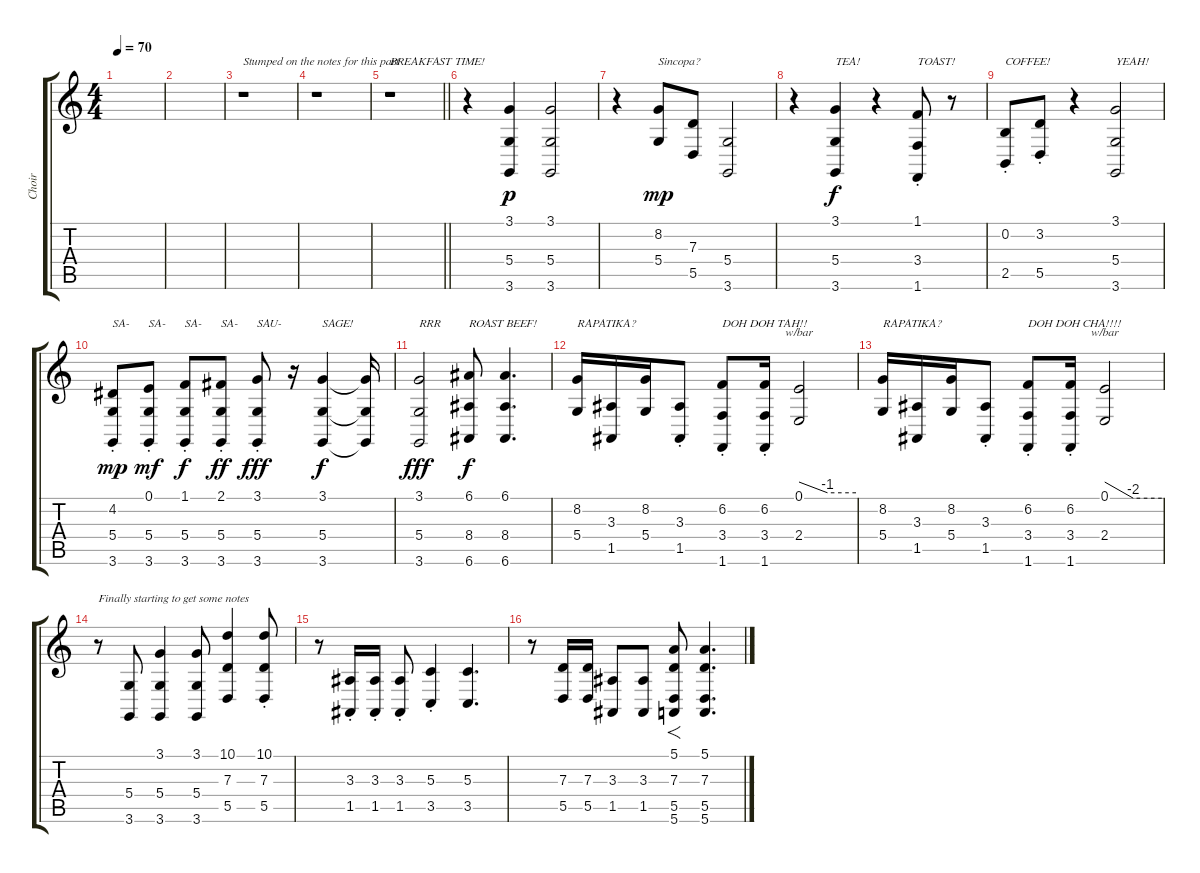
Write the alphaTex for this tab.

\track ("Choir" "Choir") {instrument choiraahs}
\staff {score tabs}
\tuning (E4 B3 G3 D3 A2 E2) {hide}
\ts (4 4)
\tempo 70
\clef g2
\ks c
|
|
r.1{txt "Stumped on the notes for this part"} |
r.1 |
\barLineRight lightlight
r.1{txt "BREAKFAST TIME!"} |
r.4{volume 14 instrument seashore} (3.1 5.4 3.6).4{dy p} (3.1 5.4 3.6).2 |
r.4 (8.2 5.4).8{txt "Sincopa?" dy mp} (7.3 5.5).8 (5.4 3.6).2 |
r.4{instrument choiraahs} (3.1 5.4 3.6).4{txt "TEA!" dy f} r.4 (1.1{st} 3.4{st} 1.6{st}).8{txt "TOAST!"} r.8 |
(0.2{st} 2.5{st}).8{txt "COFFEE!"} (3.2{st} 5.5{st}).8 r.4 (3.1 5.4 3.6).2{txt "YEAH!"} |
(4.2 5.4{st} 3.6{st}).8{txt "SA-" dy mp} (0.1 5.4{st} 3.6{st}).8{txt "SA-" dy mf} (1.1 5.4{st} 3.6{st}).8{txt "SA-" dy f} (2.1{st} 5.4{st} 3.6{st}).8{txt "SA-" dy ff} (3.1{st} 5.4{st} 3.6{st}).8{txt "SAU-" dy fff} r.16 (3.1 5.4 3.6).4{txt "SAGE!" dy f instrument applause} (3.1{t} 5.4{t} 3.6{t}).16 |
(3.1 5.4 3.6).2{txt "RRR" dy fff instrument helicopter} (6.1 8.4 6.6).8{txt "ROAST BEEF!" dy f instrument choiraahs} (6.1 8.4 6.6).4{d} |
(8.2 5.4).16{txt "RAPATIKA?" instrument choiraahs} (3.3 1.5).16 (8.2 5.4).16 (3.3{st} 1.5{st}).8 (6.2{st} 3.4{st} 1.6{st}).8{txt "DOH DOH TAH!!"} (6.2{st} 3.4{st} 1.6{st}).16 (0.1 2.4).2{tbe (custom default 0 0 30 -4 60 -4)} |
(8.2 5.4).16{txt "RAPATIKA?" instrument choiraahs} (3.3 1.5).16 (8.2 5.4).16 (3.3{st} 1.5{st}).8 (6.2{st} 3.4{st} 1.6{st}).8{txt "DOH DOH CHA!!!!"} (6.2{st} 3.4{st} 1.6{st}).16 (0.1 2.4).2{tbe (custom default 0 0 30 -8 60 -8)} |
r.8{txt "Finally starting to get some notes"} (5.4 3.6).8 (3.1 5.4 3.6).4 (3.1 5.4 3.6).8 (10.1 7.3 5.5).4 (10.1{st} 7.3{st} 5.5{st}).8 |
r.8 (3.3{st} 1.5).16 (3.3{st} 1.5).16 (3.3{st} 1.5).8 (5.3{st} 3.5).4 (5.3 3.5).4{d} |
r.8 (7.3 5.5).16 (7.3 5.5).16 (3.3 1.5).8 (3.3 1.5).8 (5.1 7.3 5.5 5.6).8{f instrument choiraahs} (5.1 7.3 5.5 5.6).4{d}
